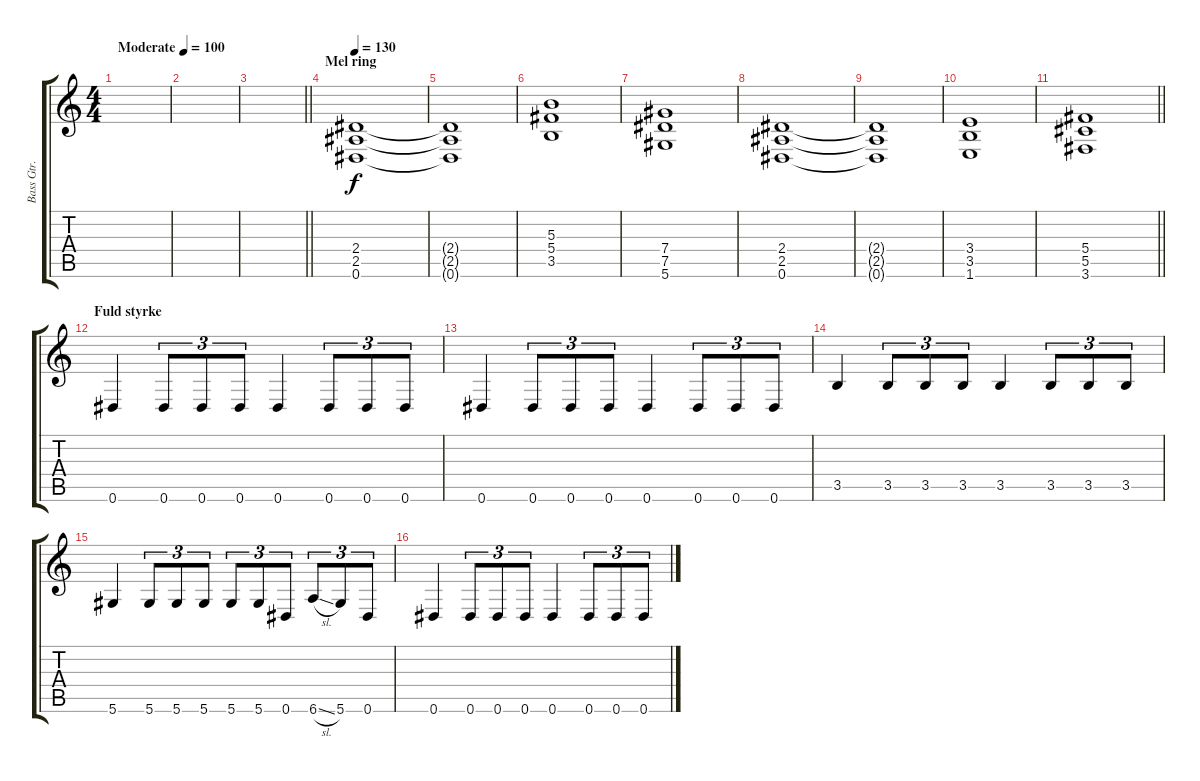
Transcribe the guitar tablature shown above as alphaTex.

\track ("Bass Gtr." "Bass Gtr.") {instrument electricbassfinger}
\staff {score tabs}
\tuning (Eb4 Bb3 Gb3 Db3 Ab2 Eb2) {hide}
\ts (4 4)
\tempo (100 "Moderate")
\clef g2
\ks c
|
|
\barLineRight lightlight
|
\section ("" "Mel ring")
\tempo 130
(2.4 2.5 0.6).1 |
(2.4{t} 2.5{t} 0.6{t}).1 |
(5.3 5.4 3.5).1 |
(7.4 7.5 5.6).1 |
(2.4 2.5 0.6).1 |
(2.4{t} 2.5{t} 0.6{t}).1 |
(3.4 3.5 1.6).1 |
\barLineRight lightlight
(5.4 5.5 3.6).1 |
\section ("" "Fuld styrke")
0.6.4 0.6.8{tu (3 2)} 0.6.8{tu (3 2)} 0.6.8{tu (3 2)} 0.6.4 0.6.8{tu (3 2)} 0.6.8{tu (3 2)} 0.6.8{tu (3 2)} |
0.6.4 0.6.8{tu (3 2)} 0.6.8{tu (3 2)} 0.6.8{tu (3 2)} 0.6.4 0.6.8{tu (3 2)} 0.6.8{tu (3 2)} 0.6.8{tu (3 2)} |
3.5.4 3.5.8{tu (3 2)} 3.5.8{tu (3 2)} 3.5.8{tu (3 2)} 3.5.4 3.5.8{tu (3 2)} 3.5.8{tu (3 2)} 3.5.8{tu (3 2)} |
5.6.4 5.6.8{tu (3 2)} 5.6.8{tu (3 2)} 5.6.8{tu (3 2)} 5.6.8{tu (3 2)} 5.6.8{tu (3 2)} 0.6.8{tu (3 2)} 6.6{sl}.8{tu (3 2)} 5.6.8{tu (3 2)} 0.6.8{tu (3 2)} |
0.6.4 0.6.8{tu (3 2)} 0.6.8{tu (3 2)} 0.6.8{tu (3 2)} 0.6.4 0.6.8{tu (3 2)} 0.6.8{tu (3 2)} 0.6.8{tu (3 2)}
